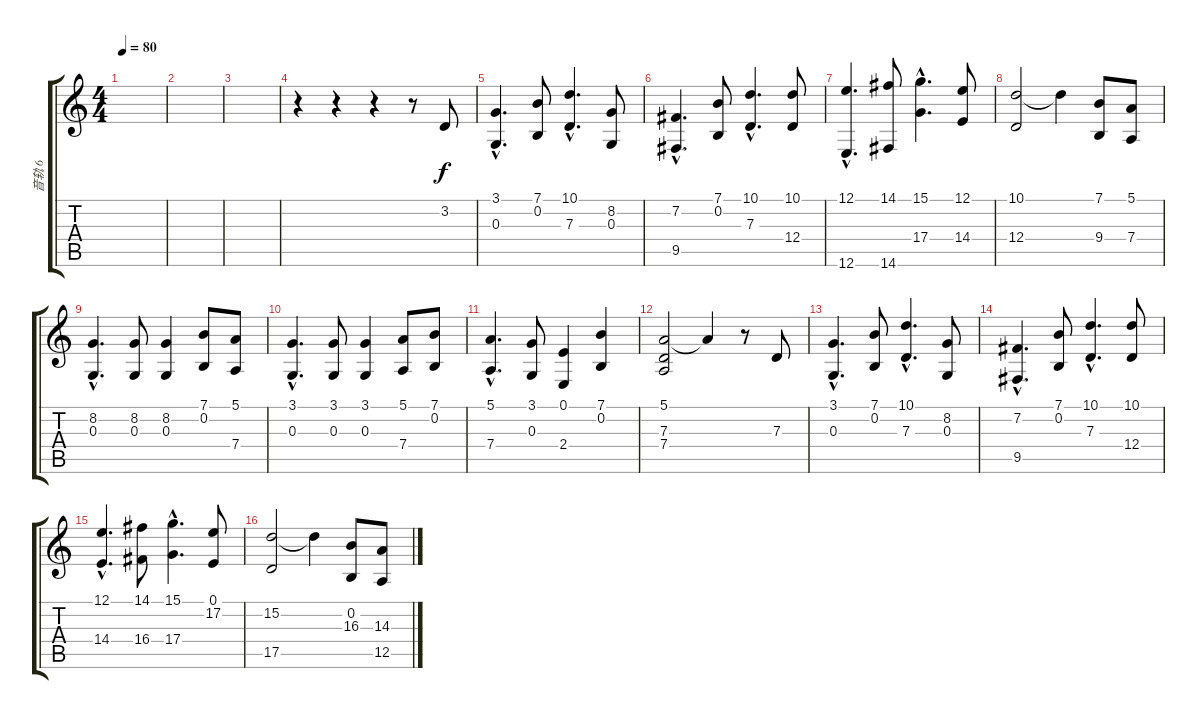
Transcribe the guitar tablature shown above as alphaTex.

\track ("音轨 6" "音轨 6") {instrument brightacousticpiano}
\staff {score tabs}
\tuning (E4 B3 G3 D3 A2 E2) {hide}
\ts (4 4)
\tempo 80
\clef g2
\ks c
|
|
|
r.4 r.4 r.4 r.8 3.2.8 |
(3.1{hac} 0.3{hac}).4{d} (7.1 0.2).8 (10.1{hac} 7.3{hac}).4{d} (8.2 0.3).8 |
(7.2{hac} 9.5{hac}).4{d} (7.1 0.2).8 (10.1{hac} 7.3{hac}).4{d} (10.1 12.4).8 |
(12.1{hac} 12.6{hac}).4{d} (14.1 14.6).8 (15.1{hac} 17.4{hac}).4{d} (12.1 14.4).8 |
(10.1 12.4).2 10.1{t}.4 (7.1 9.4).8 (5.1 7.4).8 |
(8.2{hac} 0.3{hac}).4{d} (8.2 0.3).8 (8.2 0.3).4 (7.1 0.2).8 (5.1 7.4).8 |
(3.1{hac} 0.3{hac}).4{d} (3.1 0.3).8 (3.1 0.3).4 (5.1 7.4).8 (7.1 0.2).8 |
(5.1{hac} 7.4{hac}).4{d} (3.1 0.3).8 (0.1 2.4).4 (7.1 0.2).4 |
(5.1 7.3 7.4).2 5.1{t}.4 r.8 7.3.8 |
(3.1{hac} 0.3{hac}).4{d} (7.1 0.2).8 (10.1{hac} 7.3{hac}).4{d} (8.2 0.3).8 |
(7.2{hac} 9.5{hac}).4{d} (7.1 0.2).8 (10.1{hac} 7.3{hac}).4{d} (10.1 12.4).8 |
(12.1{hac} 14.4{hac}).4{d} (14.1 16.4).8 (15.1{hac} 17.4{hac}).4{d} (0.1 17.2).8 |
(15.2 17.5).2 15.2{t}.4 (0.2 16.3).8 (14.3 12.5).8
